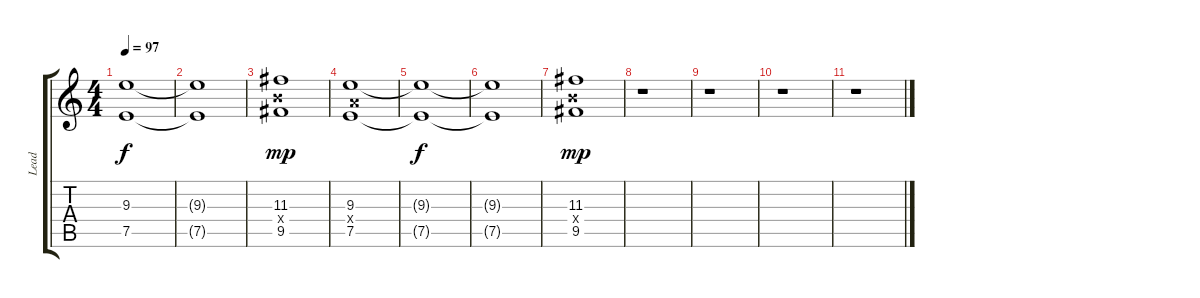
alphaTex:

\track ("Lead" "Lead") {instrument electricguitarclean}
\staff {score tabs}
\tuning (E4 B3 G3 D3 A2 E2) {hide}
\ts (4 4)
\tempo 97
\clef g2
\ks c
(9.3{t} 7.5{t}).1{dy f} |
(9.3{t} 7.5{t}).1 |
(11.3 9.4{x} 9.5).1{dy mp} |
(9.3 7.4{x} 7.5).1 |
(9.3{t} 7.5{t}).1{dy f} |
(9.3{t} 7.5{t}).1 |
(11.3 9.4{x} 9.5).1{dy mp} |
r.1 |
r.1 |
r.1 |
r.1
